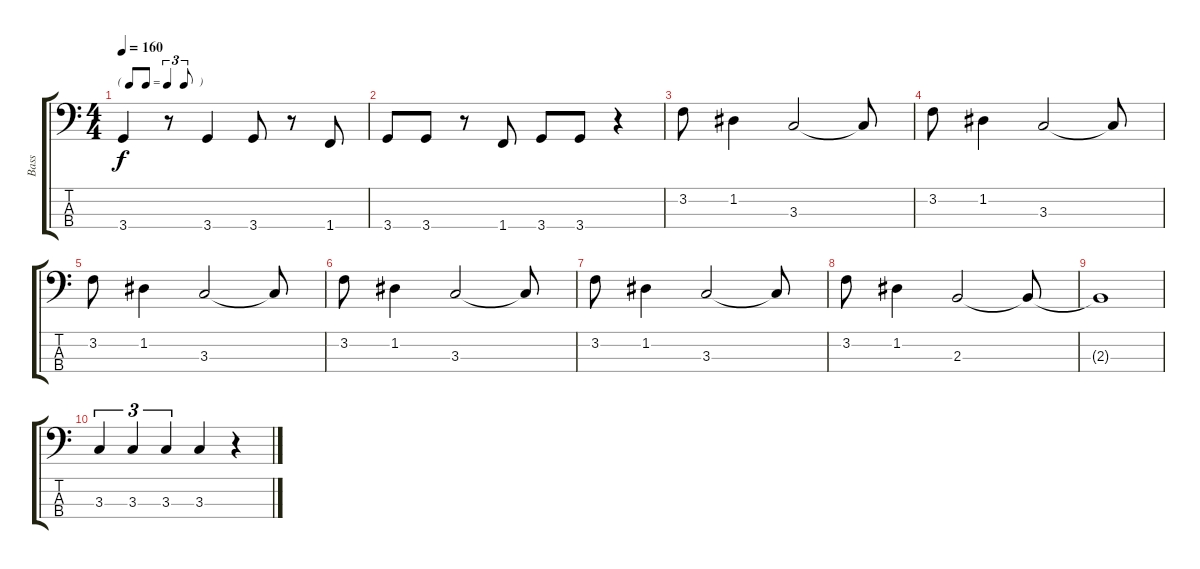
\track ("Bass" "Bass") {instrument electricbassfinger}
\staff {score tabs}
\tuning (G2 D2 A1 E1) {hide}
\ts (4 4)
\tf triplet8th
\tempo 160
\clef f4
\ks c
3.4.4{dy f} r.8 3.4.4 3.4.8 r.8 1.4.8 |
3.4.8 3.4.8 r.8 1.4.8 3.4.8 3.4.8 r.4 |
3.2.8 1.2.4 3.3.2 3.3{t}.8 |
3.2.8 1.2.4 3.3.2 3.3{t}.8 |
3.2.8 1.2.4 3.3.2 3.3{t}.8 |
3.2.8 1.2.4 3.3.2 3.3{t}.8 |
3.2.8 1.2.4 3.3.2 3.3{t}.8 |
3.2.8 1.2.4 2.3.2 2.3{t}.8 |
2.3{t}.1 |
3.3.4{tu (3 2)} 3.3.4{tu (3 2)} 3.3.4{tu (3 2)} 3.3.4 r.4
